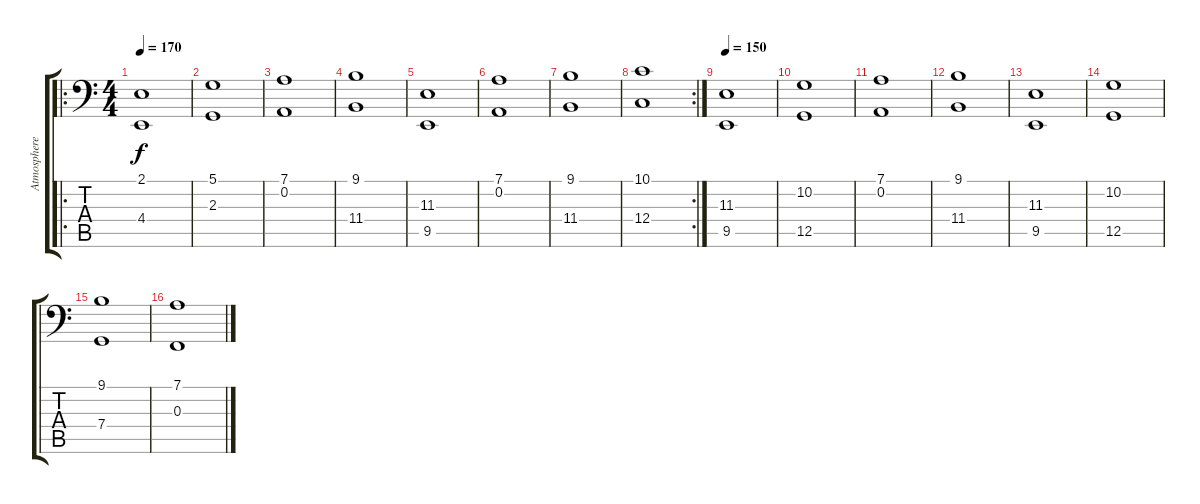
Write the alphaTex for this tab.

\track ("Atmosphere" "Atmosphere") {instrument pad2warm}
\staff {score tabs}
\tuning (D3 A2 F2 C2 G1 C1) {hide}
\ro
\ts (4 4)
\tempo 170
\clef f4
\ks c
(2.1 4.4).1{dy f} |
(5.1 2.3).1 |
(7.1 0.2).1 |
(9.1 11.4).1 |
(11.3 9.5).1 |
(7.1 0.2).1 |
(9.1 11.4).1 |
\rc 2
(10.1 12.4).1 |
\tempo 150
(11.3 9.5).1 |
(10.2 12.5).1 |
(7.1 0.2).1 |
(9.1 11.4).1 |
(11.3 9.5).1 |
(10.2 12.5).1 |
(9.1 7.4).1 |
(7.1 0.3).1
